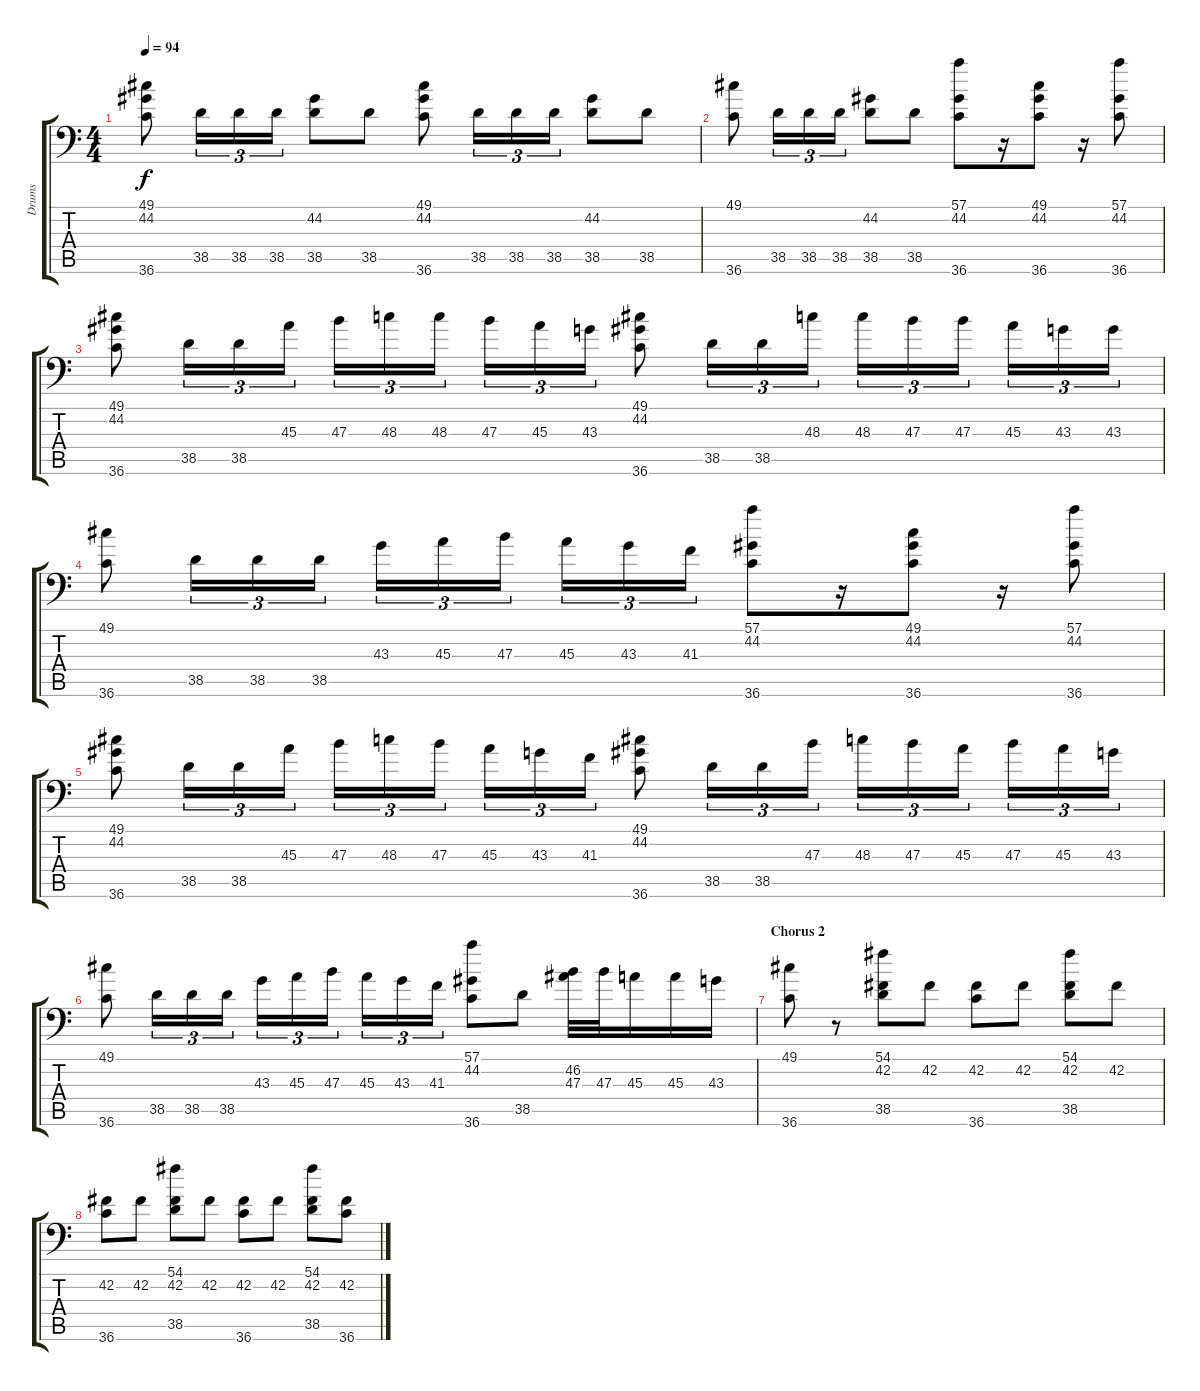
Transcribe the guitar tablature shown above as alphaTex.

\track ("Drums" "Drums") {instrument acousticgrandpiano}
\staff {score tabs}
\tuning (C-1 C-1 C-1 C-1 C-1 C-1) {hide}
\ts (4 4)
\tempo 94
\clef f4
\ks c
(49.1 44.2 36.6).8{dy f} 38.5.16{tu (3 2)} 38.5.16{tu (3 2)} 38.5.16{tu (3 2)} (44.2 38.5).8 38.5.8 (49.1 44.2 36.6).8 38.5.16{tu (3 2)} 38.5.16{tu (3 2)} 38.5.16{tu (3 2)} (44.2 38.5).8 38.5.8 |
(49.1 36.6).8 38.5.16{tu (3 2)} 38.5.16{tu (3 2)} 38.5.16{tu (3 2)} (44.2 38.5).8 38.5.8 (57.1 44.2 36.6).8 r.16 (49.1 44.2 36.6).8 r.16 (57.1 44.2 36.6).8 |
(49.1 44.2 36.6).8 38.5.16{tu (3 2)} 38.5.16{tu (3 2)} 45.3.16{tu (3 2)} 47.3.16{tu (3 2)} 48.3.16{tu (3 2)} 48.3.16{tu (3 2)} 47.3.16{tu (3 2)} 45.3.16{tu (3 2)} 43.3.16{tu (3 2)} (49.1 44.2 36.6).8 38.5.16{tu (3 2)} 38.5.16{tu (3 2)} 48.3.16{tu (3 2)} 48.3.16{tu (3 2)} 47.3.16{tu (3 2)} 47.3.16{tu (3 2)} 45.3.16{tu (3 2)} 43.3.16{tu (3 2)} 43.3.16{tu (3 2)} |
(49.1 36.6).8 38.5.16{tu (3 2)} 38.5.16{tu (3 2)} 38.5.16{tu (3 2)} 43.3.16{tu (3 2)} 45.3.16{tu (3 2)} 47.3.16{tu (3 2)} 45.3.16{tu (3 2)} 43.3.16{tu (3 2)} 41.3.16{tu (3 2)} (57.1 44.2 36.6).8 r.16 (49.1 44.2 36.6).8 r.16 (57.1 44.2 36.6).8 |
(49.1 44.2 36.6).8 38.5.16{tu (3 2)} 38.5.16{tu (3 2)} 45.3.16{tu (3 2)} 47.3.16{tu (3 2)} 48.3.16{tu (3 2)} 47.3.16{tu (3 2)} 45.3.16{tu (3 2)} 43.3.16{tu (3 2)} 41.3.16{tu (3 2)} (49.1 44.2 36.6).8 38.5.16{tu (3 2)} 38.5.16{tu (3 2)} 47.3.16{tu (3 2)} 48.3.16{tu (3 2)} 47.3.16{tu (3 2)} 45.3.16{tu (3 2)} 47.3.16{tu (3 2)} 45.3.16{tu (3 2)} 43.3.16{tu (3 2)} |
(49.1 36.6).8 38.5.16{tu (3 2)} 38.5.16{tu (3 2)} 38.5.16{tu (3 2)} 43.3.16{tu (3 2)} 45.3.16{tu (3 2)} 47.3.16{tu (3 2)} 45.3.16{tu (3 2)} 43.3.16{tu (3 2)} 41.3.16{tu (3 2)} (57.1 44.2 36.6).8 38.5.8 (46.2 47.3).32 47.3.32 45.3.16 45.3.16 43.3.16 |
\section ("" "Chorus 2")
(49.1 36.6).8 r.8 (54.1 42.2 38.5).8 42.2.8 (42.2 36.6).8 42.2.8 (54.1 42.2 38.5).8 42.2.8 |
(42.2 36.6).8 42.2.8 (54.1 42.2 38.5).8 42.2.8 (42.2 36.6).8 42.2.8 (54.1 42.2 38.5).8 (42.2 36.6).8
